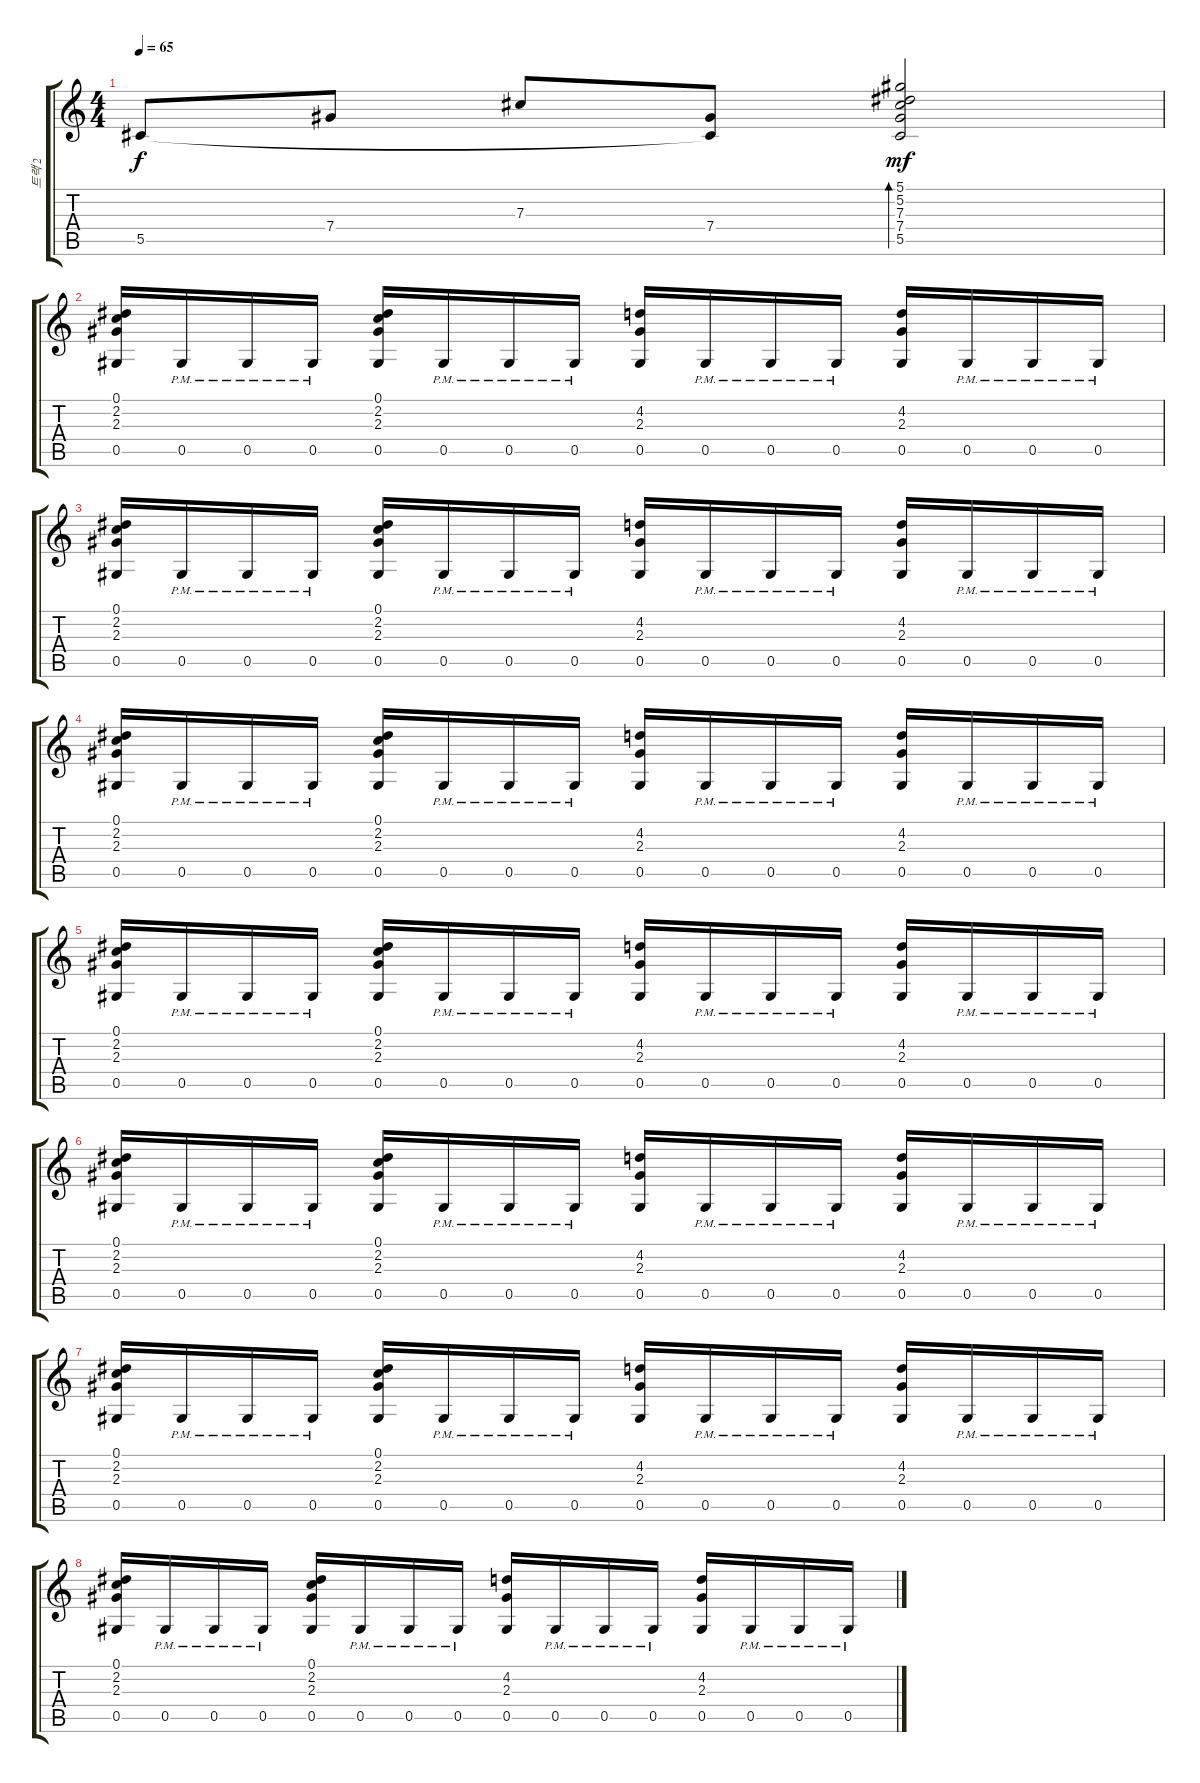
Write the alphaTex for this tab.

\track ("트랙 2" "트랙 2") {instrument acousticguitarsteel}
\staff {score tabs}
\tuning (Eb4 Bb3 Gb3 Db3 Ab2 Eb2) {hide}
\ts (4 4)
\tempo 65
\clef g2
\ks c
5.5.8{dy f} 7.4.8 7.3.8 (7.4 5.5{t}).8 (5.1 5.2 7.3 7.4 5.5).2{bd 60 dy mf} |
(0.1 2.2 2.3 0.5).16 0.5{pm}.16 0.5{pm}.16 0.5{pm}.16 (0.1 2.2 2.3 0.5).16 0.5{pm}.16 0.5{pm}.16 0.5{pm}.16 (4.2 2.3 0.5).16 0.5{pm}.16 0.5{pm}.16 0.5{pm}.16 (4.2 2.3 0.5).16 0.5{pm}.16 0.5{pm}.16 0.5{pm}.16 |
(0.1 2.2 2.3 0.5).16 0.5{pm}.16 0.5{pm}.16 0.5{pm}.16 (0.1 2.2 2.3 0.5).16 0.5{pm}.16 0.5{pm}.16 0.5{pm}.16 (4.2 2.3 0.5).16 0.5{pm}.16 0.5{pm}.16 0.5{pm}.16 (4.2 2.3 0.5).16 0.5{pm}.16 0.5{pm}.16 0.5{pm}.16 |
(0.1 2.2 2.3 0.5).16 0.5{pm}.16 0.5{pm}.16 0.5{pm}.16 (0.1 2.2 2.3 0.5).16 0.5{pm}.16 0.5{pm}.16 0.5{pm}.16 (4.2 2.3 0.5).16 0.5{pm}.16 0.5{pm}.16 0.5{pm}.16 (4.2 2.3 0.5).16 0.5{pm}.16 0.5{pm}.16 0.5{pm}.16 |
(0.1 2.2 2.3 0.5).16 0.5{pm}.16 0.5{pm}.16 0.5{pm}.16 (0.1 2.2 2.3 0.5).16 0.5{pm}.16 0.5{pm}.16 0.5{pm}.16 (4.2 2.3 0.5).16 0.5{pm}.16 0.5{pm}.16 0.5{pm}.16 (4.2 2.3 0.5).16 0.5{pm}.16 0.5{pm}.16 0.5{pm}.16 |
(0.1 2.2 2.3 0.5).16 0.5{pm}.16 0.5{pm}.16 0.5{pm}.16 (0.1 2.2 2.3 0.5).16 0.5{pm}.16 0.5{pm}.16 0.5{pm}.16 (4.2 2.3 0.5).16 0.5{pm}.16 0.5{pm}.16 0.5{pm}.16 (4.2 2.3 0.5).16 0.5{pm}.16 0.5{pm}.16 0.5{pm}.16 |
(0.1 2.2 2.3 0.5).16 0.5{pm}.16 0.5{pm}.16 0.5{pm}.16 (0.1 2.2 2.3 0.5).16 0.5{pm}.16 0.5{pm}.16 0.5{pm}.16 (4.2 2.3 0.5).16 0.5{pm}.16 0.5{pm}.16 0.5{pm}.16 (4.2 2.3 0.5).16 0.5{pm}.16 0.5{pm}.16 0.5{pm}.16 |
(0.1 2.2 2.3 0.5).16 0.5{pm}.16 0.5{pm}.16 0.5{pm}.16 (0.1 2.2 2.3 0.5).16 0.5{pm}.16 0.5{pm}.16 0.5{pm}.16 (4.2 2.3 0.5).16 0.5{pm}.16 0.5{pm}.16 0.5{pm}.16 (4.2 2.3 0.5).16 0.5{pm}.16 0.5{pm}.16 0.5{pm}.16
